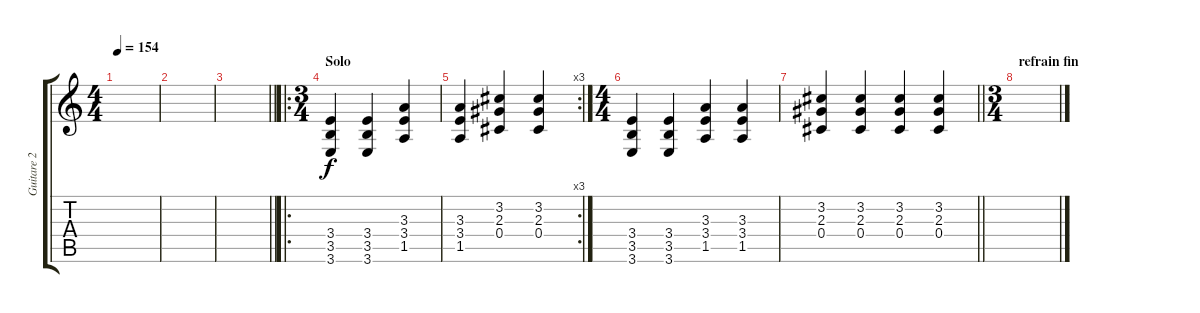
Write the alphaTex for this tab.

\track ("Guitare 2" "Guitare 2") {instrument overdrivenguitar}
\staff {score tabs}
\tuning (Eb4 Bb3 Gb3 Db3 Ab2 Db2) {hide}
\ts (4 4)
\tempo 154
\clef g2
\ks c
|
|
\barLineRight lightlight
|
\ro
\ts (3 4)
\section ("" "Solo")
(3.4 3.5 3.6).4{dy f} (3.4 3.5 3.6).4 (3.3 3.4 1.5).4 |
\rc 3
(3.3 3.4 1.5).4 (3.2 2.3 0.4).4 (3.2 2.3 0.4).4 |
\ts (4 4)
(3.4 3.5 3.6).4 (3.4 3.5 3.6).4 (3.3 3.4 1.5).4 (3.3 3.4 1.5).4 |
\barLineRight lightlight
(3.2 2.3 0.4).4 (3.2 2.3 0.4).4 (3.2 2.3 0.4).4 (3.2 2.3 0.4).4 |
\ts (3 4)
\section ("" "refrain fin")
